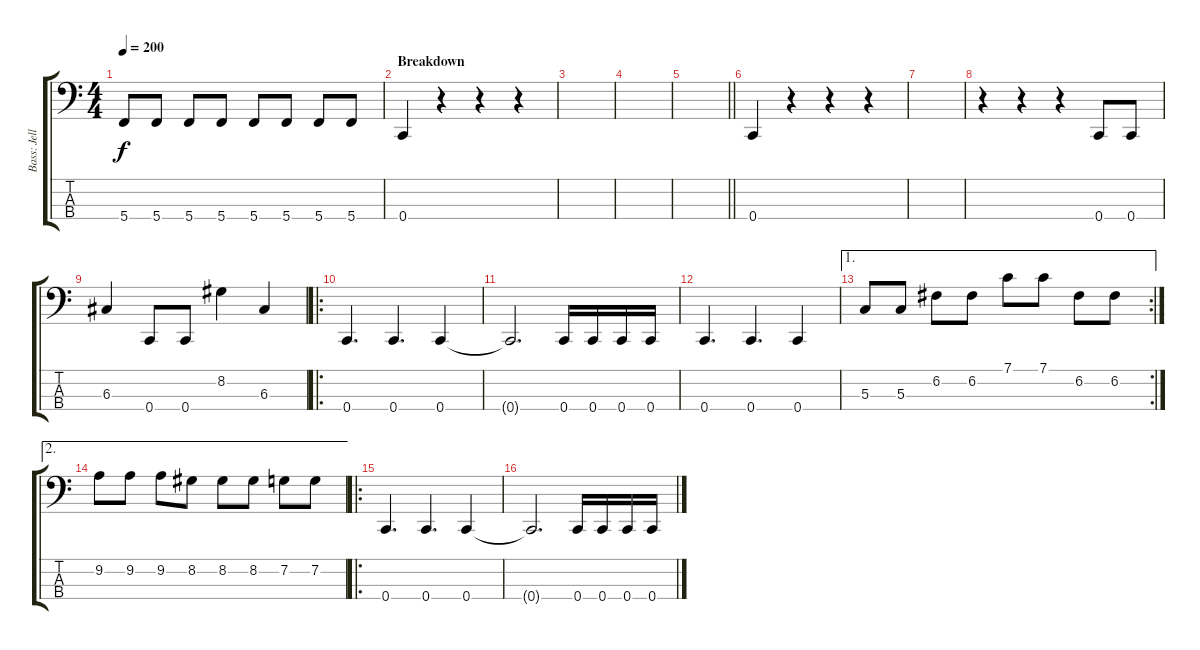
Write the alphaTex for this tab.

\track ("Bass: Jelle" "Bass: Jell") {instrument electricbasspick}
\staff {score tabs}
\tuning (F2 C2 G1 C1) {hide}
\ts (4 4)
\tempo 200
\clef f4
\ks c
5.4.8{dy f} 5.4.8 5.4.8 5.4.8 5.4.8 5.4.8 5.4.8 5.4.8 |
\section ("" "Breakdown")
0.4.4 r.4 r.4 r.4 |
|
|
\barLineRight lightlight
|
\section ("" "")
0.4.4 r.4 r.4 r.4 |
|
r.4 r.4 r.4 0.4.8 0.4.8 |
6.3.4 0.4.8 0.4.8 8.2.4 6.3.4 |
\ro
0.4.4{d} 0.4.4{d} 0.4.4 |
0.4{t}.2{d} 0.4.16 0.4.16 0.4.16 0.4.16 |
0.4.4{d} 0.4.4{d} 0.4.4 |
\ae 1
\rc 2
5.3.8 5.3.8 6.2.8 6.2.8 7.1.8 7.1.8 6.2.8 6.2.8 |
\ae 2
9.2.8 9.2.8 9.2.8 8.2.8 8.2.8 8.2.8 7.2.8 7.2.8 |
\ro
0.4.4{d} 0.4.4{d} 0.4.4 |
0.4{t}.2{d} 0.4.16 0.4.16 0.4.16 0.4.16
